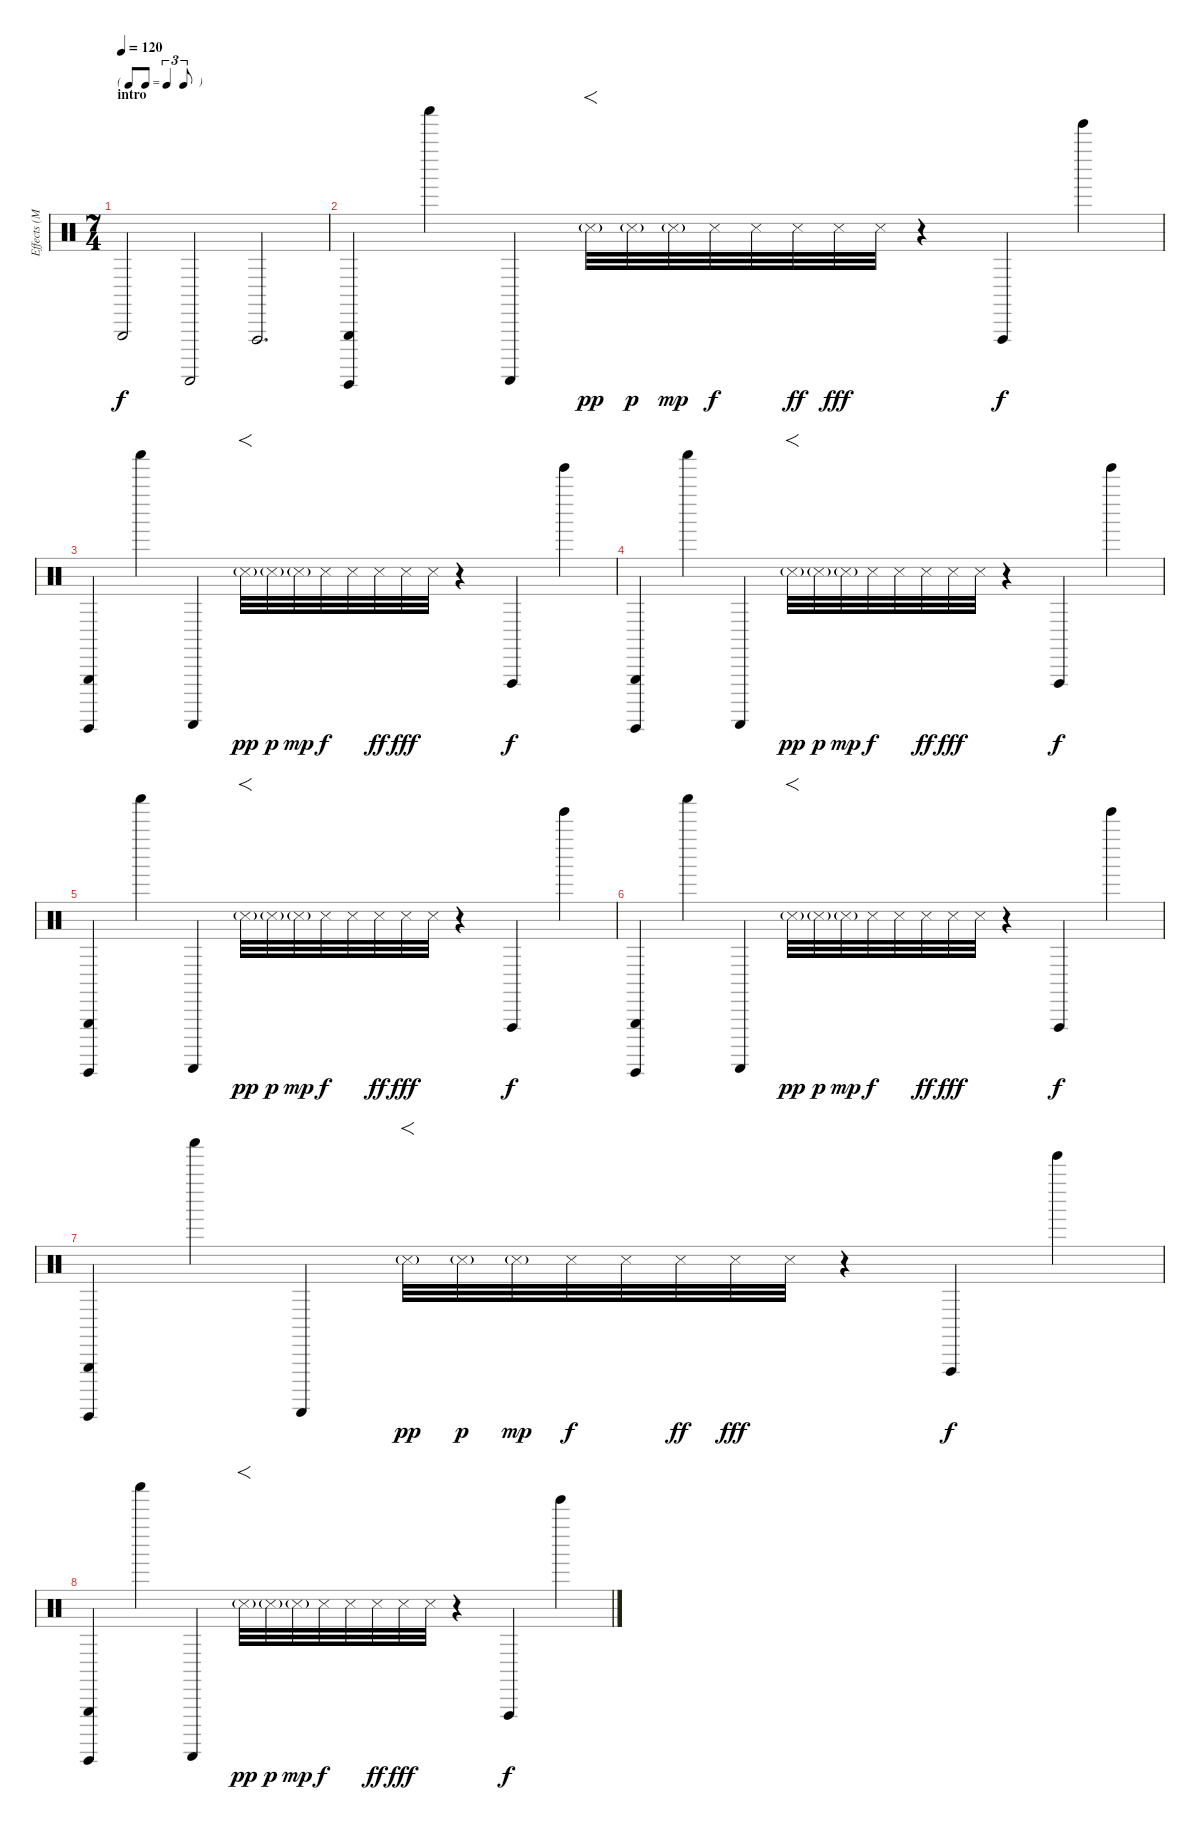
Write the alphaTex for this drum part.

\track ("Effects (Mason/Waters)" "Effects (M") {instrument percussion}
\staff {score}
\articulation defaults
\ts (7 4)
\tf triplet8th
\section ("" "intro")
\tempo 120
\clef neutral
\ks c "Triangle (hit)".2{dy f} "Guiro (scrap-return)".2 "Vibraslap (hit)".2{d}
|
("Triangle (hit)" "Guiro (hit)").4 "Shaker (hit)".4 "Guiro (scrap-return)".4 "Snare (side stick) 3"{g}.32{f dy pp} "Snare (side stick) 3"{g}.32{dy p} "Snare (side stick) 3"{g}.32{dy mp} "Snare (side stick) 3".32{dy f} "Snare (side stick) 3".32 "Snare (side stick) 3".32{dy ff} "Snare (side stick) 3".32{dy fff} "Snare (side stick) 3".32 r.4 "Vibraslap (hit)".4{dy f} "Tinkle Bell (hit)".4 |
("Triangle (hit)" "Guiro (hit)").4 "Shaker (hit)".4 "Guiro (scrap-return)".4 "Snare (side stick) 3"{g}.32{f dy pp} "Snare (side stick) 3"{g}.32{dy p} "Snare (side stick) 3"{g}.32{dy mp} "Snare (side stick) 3".32{dy f} "Snare (side stick) 3".32 "Snare (side stick) 3".32{dy ff} "Snare (side stick) 3".32{dy fff} "Snare (side stick) 3".32 r.4 "Vibraslap (hit)".4{dy f} "Tinkle Bell (hit)".4 |
("Triangle (hit)" "Guiro (hit)").4 "Shaker (hit)".4 "Guiro (scrap-return)".4 "Snare (side stick) 3"{g}.32{f dy pp} "Snare (side stick) 3"{g}.32{dy p} "Snare (side stick) 3"{g}.32{dy mp} "Snare (side stick) 3".32{dy f} "Snare (side stick) 3".32 "Snare (side stick) 3".32{dy ff} "Snare (side stick) 3".32{dy fff} "Snare (side stick) 3".32 r.4 "Vibraslap (hit)".4{dy f} "Tinkle Bell (hit)".4 |
("Triangle (hit)" "Guiro (hit)").4 "Shaker (hit)".4 "Guiro (scrap-return)".4 "Snare (side stick) 3"{g}.32{f dy pp} "Snare (side stick) 3"{g}.32{dy p} "Snare (side stick) 3"{g}.32{dy mp} "Snare (side stick) 3".32{dy f} "Snare (side stick) 3".32 "Snare (side stick) 3".32{dy ff} "Snare (side stick) 3".32{dy fff} "Snare (side stick) 3".32 r.4 "Vibraslap (hit)".4{dy f} "Tinkle Bell (hit)".4 |
("Triangle (hit)" "Guiro (hit)").4 "Shaker (hit)".4 "Guiro (scrap-return)".4 "Snare (side stick) 3"{g}.32{f dy pp} "Snare (side stick) 3"{g}.32{dy p} "Snare (side stick) 3"{g}.32{dy mp} "Snare (side stick) 3".32{dy f} "Snare (side stick) 3".32 "Snare (side stick) 3".32{dy ff} "Snare (side stick) 3".32{dy fff} "Snare (side stick) 3".32 r.4 "Vibraslap (hit)".4{dy f} "Tinkle Bell (hit)".4 |
("Triangle (hit)" "Guiro (hit)").4 "Shaker (hit)".4 "Guiro (scrap-return)".4 "Snare (side stick) 3"{g}.32{f dy pp} "Snare (side stick) 3"{g}.32{dy p} "Snare (side stick) 3"{g}.32{dy mp} "Snare (side stick) 3".32{dy f} "Snare (side stick) 3".32 "Snare (side stick) 3".32{dy ff} "Snare (side stick) 3".32{dy fff} "Snare (side stick) 3".32 r.4 "Vibraslap (hit)".4{dy f} "Tinkle Bell (hit)".4 |
("Triangle (hit)" "Guiro (hit)").4 "Shaker (hit)".4 "Guiro (scrap-return)".4 "Snare (side stick) 3"{g}.32{f dy pp} "Snare (side stick) 3"{g}.32{dy p} "Snare (side stick) 3"{g}.32{dy mp} "Snare (side stick) 3".32{dy f} "Snare (side stick) 3".32 "Snare (side stick) 3".32{dy ff} "Snare (side stick) 3".32{dy fff} "Snare (side stick) 3".32 r.4 "Vibraslap (hit)".4{dy f} "Tinkle Bell (hit)".4
